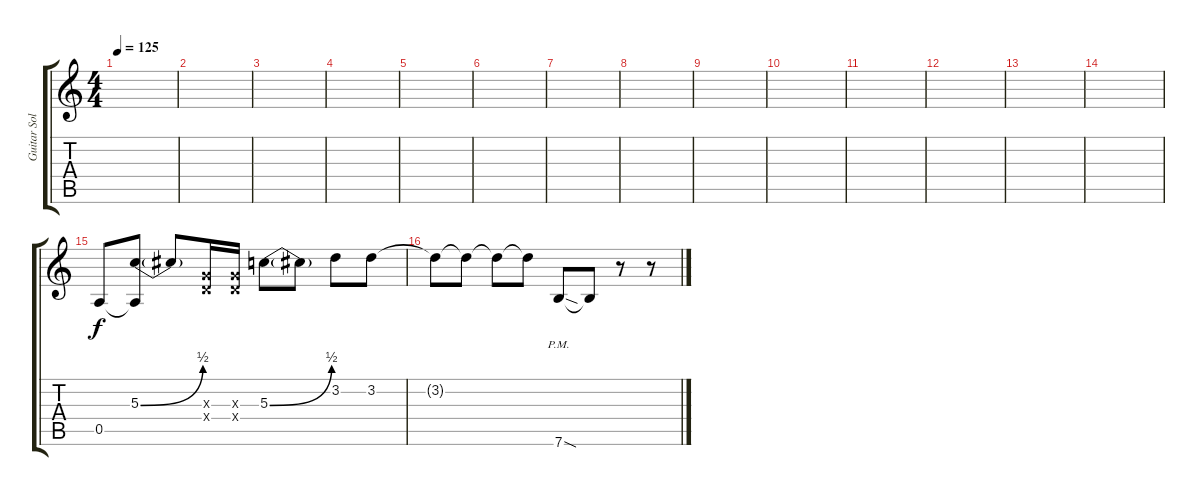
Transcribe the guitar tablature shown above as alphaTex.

\track ("Guitar Solo" "Guitar Sol") {instrument overdrivenguitar}
\staff {score tabs}
\tuning (E4 B3 G3 D3 A2 E2) {hide}
\ts (4 4)
\tempo 125
\clef g2
\ks c
|
|
|
|
|
|
|
|
|
|
|
|
|
|
0.5.8 (5.3{be (bend 0 0 60 2)} 0.5{t}).8 5.3{t}.8 (0.3{x} 0.4{x}).16 (0.3{x} 0.4{x}).16 5.3{be (bend 0 0 60 2)}.8 5.3{t}.8 3.2.8 3.2.8 |
3.2{t}.8 3.2{t}.8 3.2{t}.8 3.2{t}.8 7.6{sod pm}.8 7.6{t}.8 r.8 r.8
